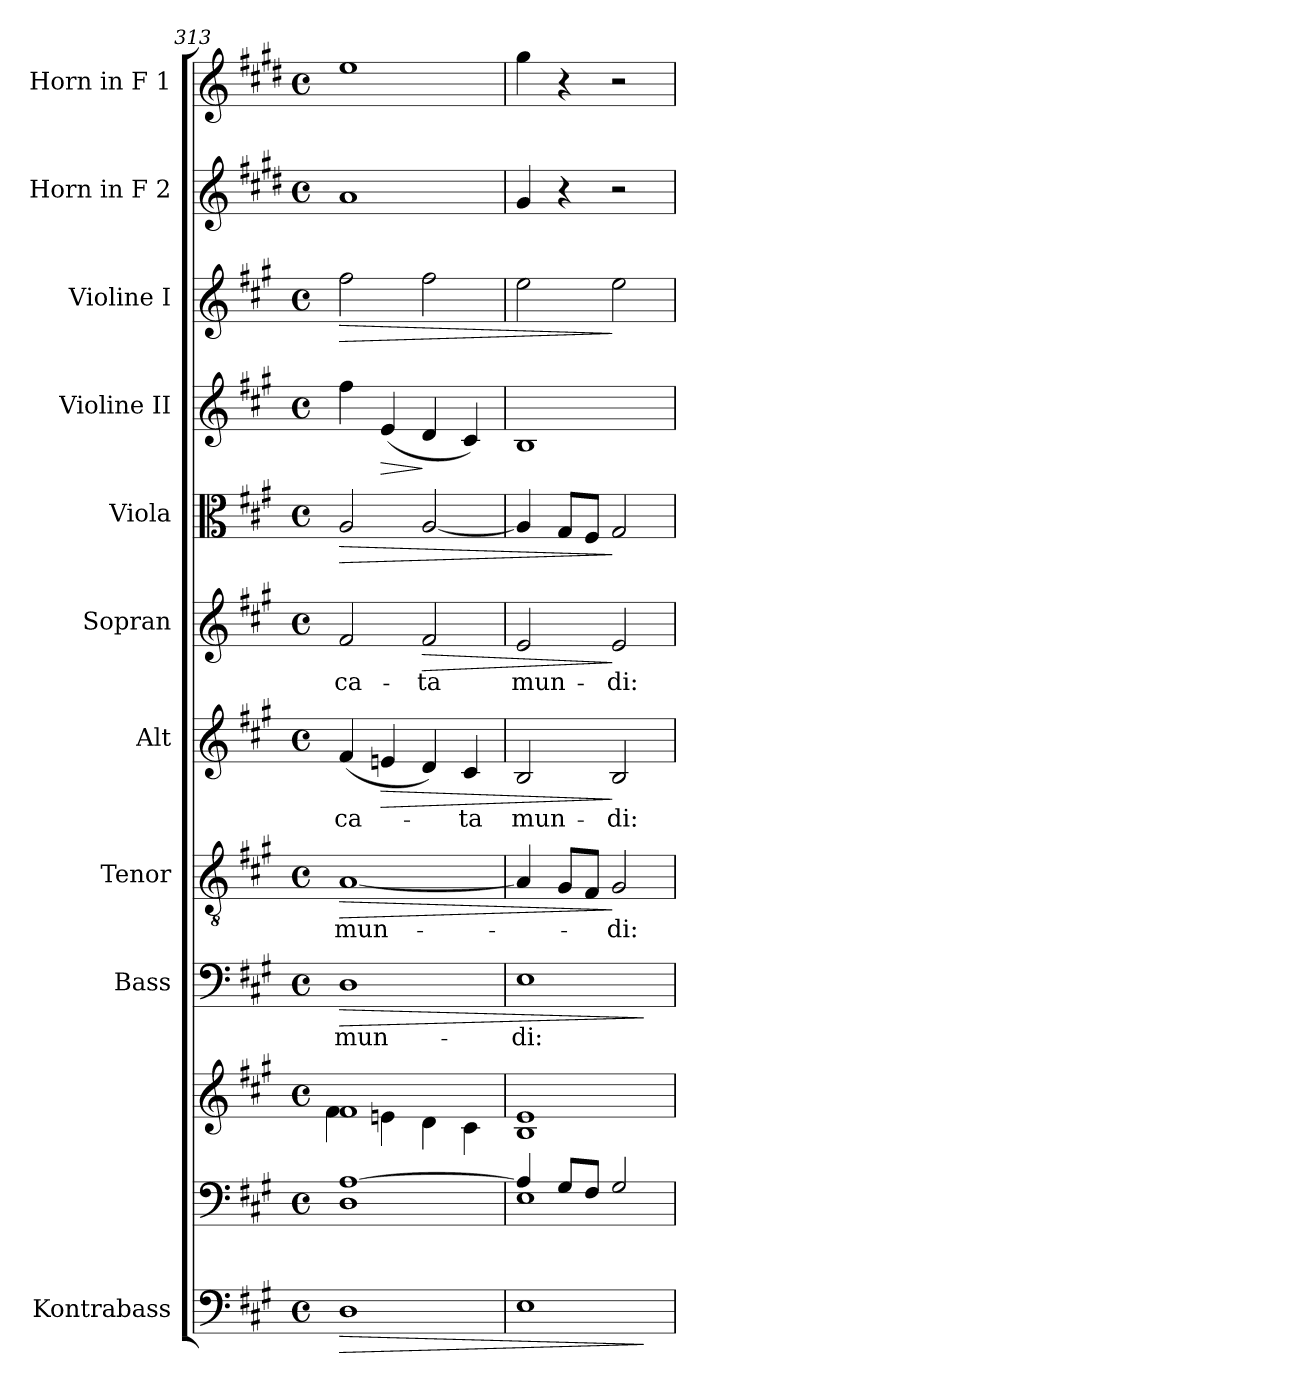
**kern	**dynam	**kern	**kern	**kern	**text	**dynam	**kern	**text	**dynam	**kern	**text	**dynam	**kern	**text	**dynam	**kern	**dynam	**kern	**dynam	**kern	**dynam	**kern	**kern
*part11	*part11	*part10	*part10	*part9	*part9	*part9	*part8	*part8	*part8	*part7	*part7	*part7	*part6	*part6	*part6	*part5	*part5	*part4	*part4	*part3	*part3	*part2	*part1
*staff12	*staff12	*staff11	*staff10	*staff9	*staff9	*staff9	*staff8	*staff8	*staff8	*staff7	*staff7	*staff7	*staff6	*staff6	*staff6	*staff5	*staff5	*staff4	*staff4	*staff3	*staff3	*staff2	*staff1
*I"Kontrabass	*	*	*	*I"Bass	*	*	*I"Tenor	*	*	*I"Alt	*	*	*I"Sopran	*	*	*I"Viola	*	*I"Violine II	*	*I"Violine I	*	*I"Horn in F 2	*I"Horn in F 1
*I'Kb.	*	*	*	*I'B.	*	*	*I'T.	*	*	*I'A.	*	*	*I'S.	*	*	*I'Vla.	*	*I'Vl. II	*	*I'Vl. I	*	*	*
!!LO:PB:g=z
*clefF4	*	*clefF4	*clefG2	*clefF4	*	*	*clefGv2	*	*	*clefG2	*	*	*clefG2	*	*	*clefC3	*	*clefG2	*	*clefG2	*	*clefG2	*clefG2
*ITrd7c12	*	*	*	*	*	*	*	*	*	*	*	*	*	*	*	*	*	*	*	*	*	*ITrd4c7	*ITrd4c7
*k[f#c#g#]	*	*k[f#c#g#]	*k[f#c#g#]	*k[f#c#g#]	*	*	*k[f#c#g#]	*	*	*k[f#c#g#]	*	*	*k[f#c#g#]	*	*	*k[f#c#g#]	*	*k[f#c#g#]	*	*k[f#c#g#]	*	*k[f#c#g#]	*k[f#c#g#]
*A:	*	*A:	*A:	*A:	*	*	*A:	*	*	*A:	*	*	*A:	*	*	*A:	*	*A:	*	*A:	*	*A:	*A:
*M4/4	*	*M4/4	*M4/4	*M4/4	*	*	*M4/4	*	*	*M4/4	*	*	*M4/4	*	*	*M4/4	*	*M4/4	*	*M4/4	*	*M4/4	*M4/4
*met(c)	*	*met(c)	*met(c)	*met(c)	*	*	*met(c)	*	*	*met(c)	*	*	*met(c)	*	*	*met(c)	*	*met(c)	*	*met(c)	*	*met(c)	*met(c)
=313	=313	=313	=313	=313	=313	=313	=313	=313	=313	=313	=313	=313	=313	=313	=313	=313	=313	=313	=313	=313	=313	=313	=313
!	!LO:HP:b	!	!	!	!LO:LY:b	!LO:HP:b	!	!LO:LY:b	!LO:HP:b	!	!LO:LY:b	!	!	!LO:LY:b	!	!	!LO:HP:b	!	!	!	!LO:HP:b	!	!
*	*	*^	*^	*	*	*	*	*	*	*	*	*	*	*	*	*	*	*	*	*	*	*	*
1DD	>	[>1A	1D	1f#	4f#\	1D	mun-	>	[1A	mun-	>	(<4f#/	-ca-	.	2f#/	-ca-	.	2A/	>	4ff#\	.	2ff#\	>	1d	1a
!	!	!	!	!	!	!	!	!	!	!	!	!	!	!LO:HP:b	!	!	!	!	!	!	!LO:HP:b	!	!	!	!
.	.	.	.	.	4en\	.	.	.	.	.	.	4en/	.	>	.	.	.	.	.	(<4e/	>	.	.	.	.
!	!	!	!	!	!	!	!	!	!	!	!	!	!	!	!	!LO:LY:b	!LO:HP:b	!	!	!	!	!	!	!	!
.	.	.	.	.	4d\	.	.	.	.	.	.	4d/)	.	.	2f#/	-ta	>	[2A/	.	4d/	]	2ff#\	.	.	.
!	!	!	!	!	!	!	!	!	!	!	!	!	!LO:LY:b	!	!	!	!	!	!	!	!	!	!	!	!
.	.	.	.	.	4c#\	.	.	.	.	.	.	4c#/	-ta	.	.	.	.	.	.	4c#/)	.	.	.	.	.
=314	=314	=314	=314	=314	=314	=314	=314	=314	=314	=314	=314	=314	=314	=314	=314	=314	=314	=314	=314	=314	=314	=314	=314	=314	=314
!	!	!	!	!	!	!	!LO:LY:b	!	!	!	!	!	!LO:LY:b	!	!	!LO:LY:b	!	!	!	!	!	!	!	!	!
1EE	.	4A/]	1E	1e	1B	1E	-di:	.	4A/]	.	.	2B/	mun-	.	2e/	mun-	.	4A/]	.	1B	.	2ee\	.	4c#/	4cc#\
.	.	8G#/L	.	.	.	.	.	.	8G#/L	.	.	.	.	.	.	.	.	8G#/L	.	.	.	.	.	4r	4r
.	.	8F#/J	.	.	.	.	.	.	8F#/J	.	.	.	.	.	.	.	.	8F#/J	.	.	.	.	.	.	.
!	!	!	!	!	!	!	!	!	!	!LO:LY:b	!	!	!LO:LY:b	!	!	!LO:LY:b	!	!	!	!	!	!	!	!	!
.	.	2G#/	.	.	.	.	.	.	2G#/	-di:	]	2B/	-di:	]	2e/	-di:	]	2G#/	]	.	.	2ee\	]	2r	2r
*	*	*v	*v	*	*	*	*	*	*	*	*	*	*	*	*	*	*	*	*	*	*	*	*	*	*
*	*	*	*v	*v	*	*	*	*	*	*	*	*	*	*	*	*	*	*	*	*	*	*	*	*
.	]	.	.	.	.	]	.	.	.	.	.	.	.	.	.	.	.	.	.	.	.	.	.
=	=	=	=	=	=	=	=	=	=	=	=	=	=	=	=	=	=	=	=	=	=	=	=
*-	*-	*-	*-	*-	*-	*-	*-	*-	*-	*-	*-	*-	*-	*-	*-	*-	*-	*-	*-	*-	*-	*-	*-
